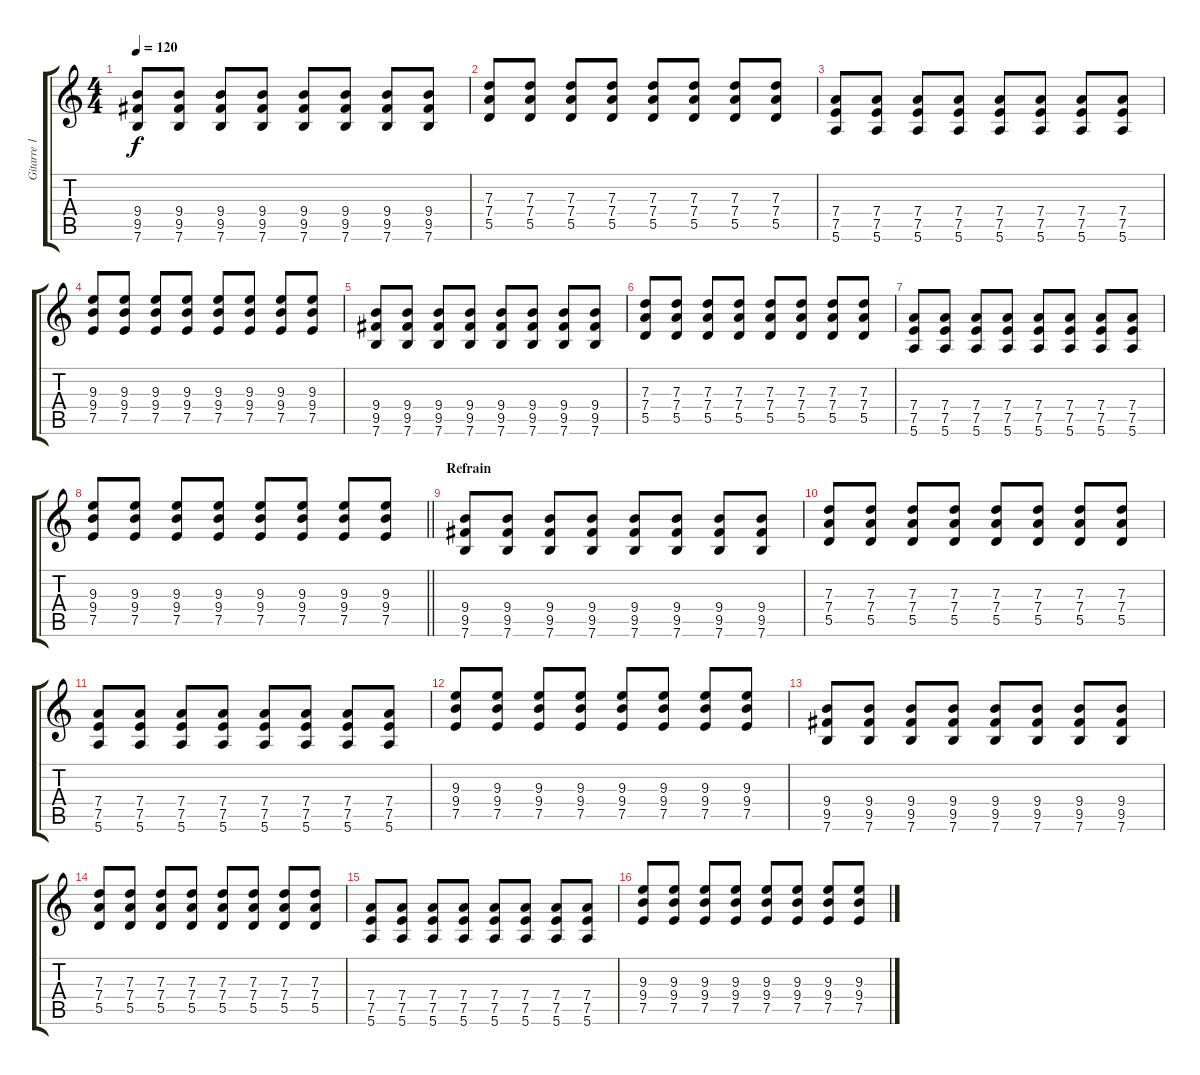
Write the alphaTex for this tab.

\track ("Gitarre 1" "Gitarre 1") {instrument overdrivenguitar}
\staff {score tabs}
\tuning (E4 B3 G3 D3 A2 E2) {hide}
\ts (4 4)
\tempo 120
\clef g2
\ks c
(9.4 9.5 7.6).8{dy f} (9.4 9.5 7.6).8 (9.4 9.5 7.6).8 (9.4 9.5 7.6).8 (9.4 9.5 7.6).8 (9.4 9.5 7.6).8 (9.4 9.5 7.6).8 (9.4 9.5 7.6).8 |
(7.3 7.4 5.5).8 (7.3 7.4 5.5).8 (7.3 7.4 5.5).8 (7.3 7.4 5.5).8 (7.3 7.4 5.5).8 (7.3 7.4 5.5).8 (7.3 7.4 5.5).8 (7.3 7.4 5.5).8 |
(7.4 7.5 5.6).8 (7.4 7.5 5.6).8 (7.4 7.5 5.6).8 (7.4 7.5 5.6).8 (7.4 7.5 5.6).8 (7.4 7.5 5.6).8 (7.4 7.5 5.6).8 (7.4 7.5 5.6).8 |
(9.3 9.4 7.5).8 (9.3 9.4 7.5).8 (9.3 9.4 7.5).8 (9.3 9.4 7.5).8 (9.3 9.4 7.5).8 (9.3 9.4 7.5).8 (9.3 9.4 7.5).8 (9.3 9.4 7.5).8 |
(9.4 9.5 7.6).8 (9.4 9.5 7.6).8 (9.4 9.5 7.6).8 (9.4 9.5 7.6).8 (9.4 9.5 7.6).8 (9.4 9.5 7.6).8 (9.4 9.5 7.6).8 (9.4 9.5 7.6).8 |
(7.3 7.4 5.5).8 (7.3 7.4 5.5).8 (7.3 7.4 5.5).8 (7.3 7.4 5.5).8 (7.3 7.4 5.5).8 (7.3 7.4 5.5).8 (7.3 7.4 5.5).8 (7.3 7.4 5.5).8 |
(7.4 7.5 5.6).8 (7.4 7.5 5.6).8 (7.4 7.5 5.6).8 (7.4 7.5 5.6).8 (7.4 7.5 5.6).8 (7.4 7.5 5.6).8 (7.4 7.5 5.6).8 (7.4 7.5 5.6).8 |
\barLineRight lightlight
(9.3 9.4 7.5).8 (9.3 9.4 7.5).8 (9.3 9.4 7.5).8 (9.3 9.4 7.5).8 (9.3 9.4 7.5).8 (9.3 9.4 7.5).8 (9.3 9.4 7.5).8 (9.3 9.4 7.5).8 |
\section ("" "Refrain")
(9.4 9.5 7.6).8 (9.4 9.5 7.6).8 (9.4 9.5 7.6).8 (9.4 9.5 7.6).8 (9.4 9.5 7.6).8 (9.4 9.5 7.6).8 (9.4 9.5 7.6).8 (9.4 9.5 7.6).8 |
(7.3 7.4 5.5).8 (7.3 7.4 5.5).8 (7.3 7.4 5.5).8 (7.3 7.4 5.5).8 (7.3 7.4 5.5).8 (7.3 7.4 5.5).8 (7.3 7.4 5.5).8 (7.3 7.4 5.5).8 |
(7.4 7.5 5.6).8 (7.4 7.5 5.6).8 (7.4 7.5 5.6).8 (7.4 7.5 5.6).8 (7.4 7.5 5.6).8 (7.4 7.5 5.6).8 (7.4 7.5 5.6).8 (7.4 7.5 5.6).8 |
(9.3 9.4 7.5).8 (9.3 9.4 7.5).8 (9.3 9.4 7.5).8 (9.3 9.4 7.5).8 (9.3 9.4 7.5).8 (9.3 9.4 7.5).8 (9.3 9.4 7.5).8 (9.3 9.4 7.5).8 |
(9.4 9.5 7.6).8 (9.4 9.5 7.6).8 (9.4 9.5 7.6).8 (9.4 9.5 7.6).8 (9.4 9.5 7.6).8 (9.4 9.5 7.6).8 (9.4 9.5 7.6).8 (9.4 9.5 7.6).8 |
(7.3 7.4 5.5).8 (7.3 7.4 5.5).8 (7.3 7.4 5.5).8 (7.3 7.4 5.5).8 (7.3 7.4 5.5).8 (7.3 7.4 5.5).8 (7.3 7.4 5.5).8 (7.3 7.4 5.5).8 |
(7.4 7.5 5.6).8 (7.4 7.5 5.6).8 (7.4 7.5 5.6).8 (7.4 7.5 5.6).8 (7.4 7.5 5.6).8 (7.4 7.5 5.6).8 (7.4 7.5 5.6).8 (7.4 7.5 5.6).8 |
(9.3 9.4 7.5).8 (9.3 9.4 7.5).8 (9.3 9.4 7.5).8 (9.3 9.4 7.5).8 (9.3 9.4 7.5).8 (9.3 9.4 7.5).8 (9.3 9.4 7.5).8 (9.3 9.4 7.5).8
